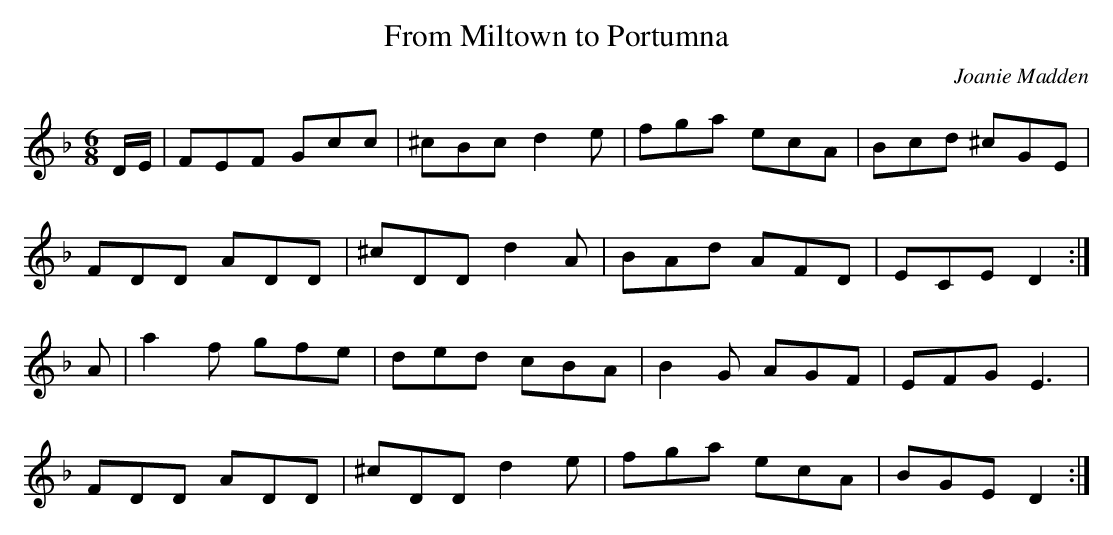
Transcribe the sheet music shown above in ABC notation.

X:1
T: From Miltown to Portumna
C: Joanie Madden
M: 6/8
L: 1/8
K: Dm
D/2E/2 | FEF Gcc | ^cBc d2 e | fga ecA |\
Bcd ^cGE |
FDD ADD | ^cDD d2 A | BAd AFD | ECE D2 :|
A | a2 f gfe | ded cBA | B2 G AGF | EFG E3 |
FDD ADD | ^cDD d2 e | fga ecA | BGE D2 :|
